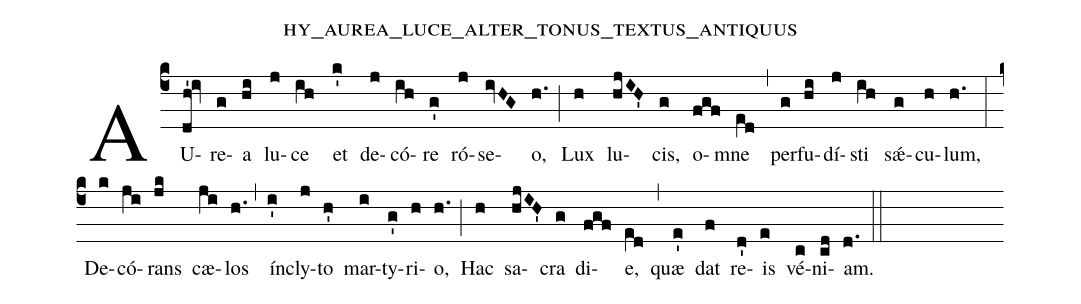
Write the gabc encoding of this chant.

name:hy_aurea_luce_alter_tonus_textus_antiquus;
%%
(c4) AU(dh'!iv)re(g)a(hi) lu(j)ce(ih) et(k') de(j)có(ih)re(g') ró(j)se(ivHG)o,(h.) (;)
Lux(h) lu(hjIH')cis,(g) o(fgf)mne(e[ll:1]d) (,) per(g)fu(hi)dí(j)sti(ih) sǽ(g)cu(h)lum,(h.) (:)
De(k)có(ji)rans(jk) cæ(ji)los(h.) (,) ín(i')cly(j)to(h') mar(i)ty(g')ri(h)o,(h.) (;)
Hac(h) sa(hjIH')cra(g) di(fgf)e,(e[ll:1]d) (,) quæ(e') dat(f) re(d')is(e) vé(c)ni(cd)am.(d.) (::)

%2. Já(dh'!iv)ni(g)tor(hi) cæ(j)li,(ih) Do(k')ctor(j) or(ih)bis(g') pá(j)ri(ivHG)ter,(h.)
%Jú(h)di(hjIH')ces(g) sæ(fgf)cli,(e[ll:1]d) ve(g)ra(hi) mun(j)di(ih) lú(g)mi(h)na:(h.) (:)
%Per(k) cru(ji)cem(jk) al(ji)ter,(h.) al(,h)ter(i') en(j)se(h') tri(i)úm(g')phans,(h.) (;)
%Vi(h)tæ(hjIH') se(g)ná(fgf)tum(e[ll:1]d) lau(e')re(f)á(d')ti(e) pós(c)si(cd)dent.(d.) (::)
%
%3. O(dh'!iv) fe(g)lix(hi) Ro(j)ma,(ih) quæ(k') tan(j)tó(ih)rum(g') Prín(j)ci(ivHG)pum(h.) (;)
%Es(h) pur(hjIH')pu(g)rá(fgf)ta(e[ll:1]d) pre(g)ti(hi)ó(j)so(ih) sán(g)gui(h)ne!(h.) (:)
%Non(k) lau(ji)de(jk) tu(ji)a,(h.) (,) sed(i') i(j)psó(h')rum(i) mé(g')ri(h)tis,(h.) (;)
%Ex(h)cél(hjIH')lis(g) o(fgf)mnem(e[ll:1]d) (,) mun(e')di(f) pul(d')chri(e)tú(c)di(cd)nem.(d.) (::)
%
%4. Sit(dh'!iv) Tri(g)ni(hi)tá(j)ti(ih) sem(k')pi(j)tér(ih)na(g') gló(j)ri(ivHG)a,(h.) (;)
%Ho(h)nor,(hjIH') po(g)té(fgf)stas,(e[ll:1]d) (,) at(g)que(hi) ju(j)bi(ih)lá(g)ti(h)o,(h.) (:)
%In(k) u(ji)ni(jk)tá(ji)te,(h.) (,) cu(i')i(j) ma(h')net(i) im(g')pé(h)ri(h.)um,(h) (;)
%Ex(hjIH') tunc(g) et(fgf) mo(e[ll:1]d)do,(d) per(e') æ(f)tér(d')na(e) sǽ(c)cu(cd)la.(d.) (::) A(ded)men.(cd..) (::)
